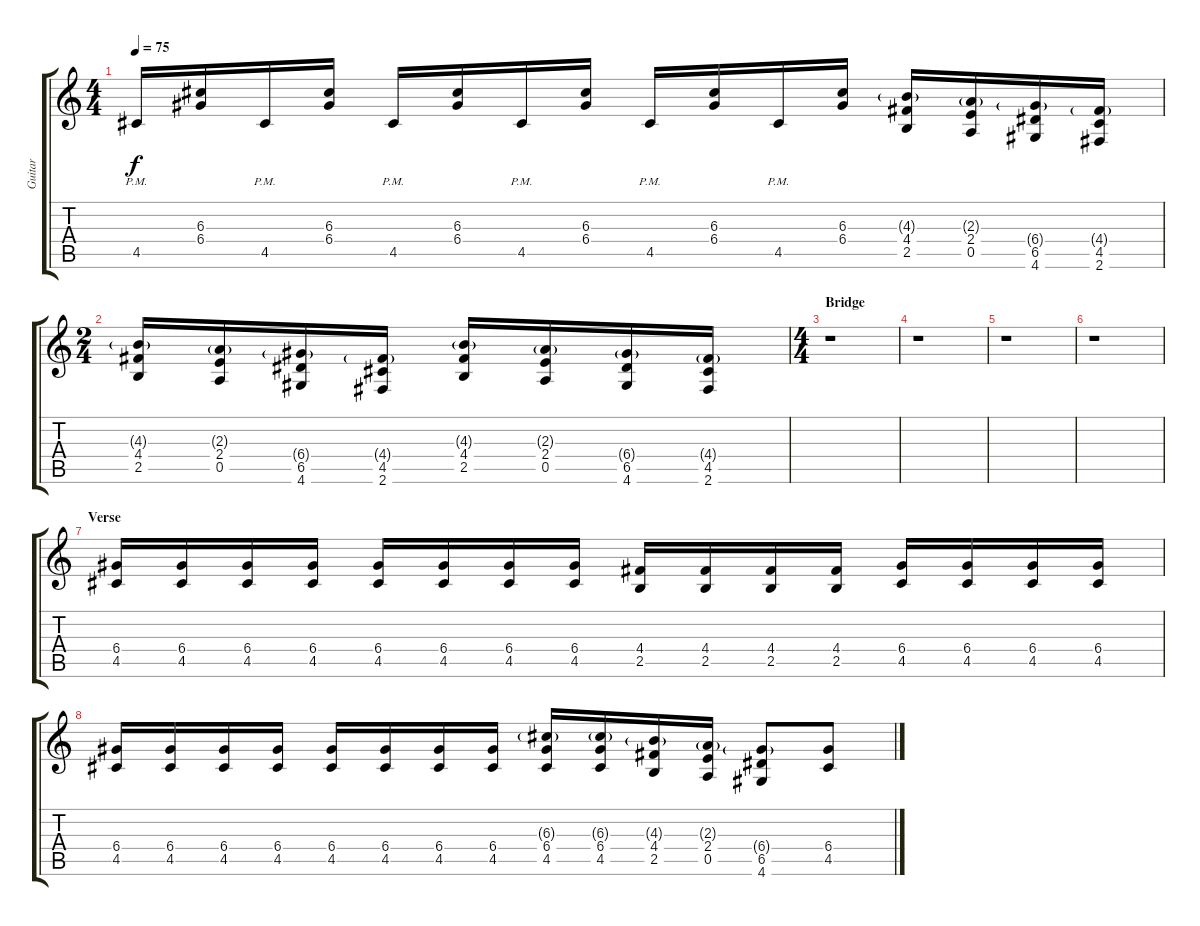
\track ("Guitar" "Guitar") {instrument distortionguitar}
\staff {score tabs}
\tuning (E4 B3 G3 D3 A2 E2) {hide}
\ts (4 4)
\tempo 75
\clef g2
\ks c
4.5{pm}.16{dy f} (6.3 6.4).16 4.5{pm}.16 (6.3 6.4).16 4.5{pm}.16 (6.3 6.4).16 4.5{pm}.16 (6.3 6.4).16 4.5{pm}.16 (6.3 6.4).16 4.5{pm}.16 (6.3 6.4).16 (4.3{g} 4.4 2.5).16 (2.3{g} 2.4 0.5).16 (6.4{g} 6.5 4.6).16 (4.4{g} 4.5 2.6).16 |
\ts (2 4)
(4.3{g} 4.4 2.5).16 (2.3{g} 2.4 0.5).16 (6.4{g} 6.5 4.6).16 (4.4{g} 4.5 2.6).16 (4.3{g} 4.4 2.5).16 (2.3{g} 2.4 0.5).16 (6.4{g} 6.5 4.6).16 (4.4{g} 4.5 2.6).16 |
\ts (4 4)
\section ("" "Bridge")
r.1 |
r.1 |
r.1 |
r.1 |
\section ("" "Verse")
(6.4 4.5).16 (6.4 4.5).16 (6.4 4.5).16 (6.4 4.5).16 (6.4 4.5).16 (6.4 4.5).16 (6.4 4.5).16 (6.4 4.5).16 (4.4 2.5).16 (4.4 2.5).16 (4.4 2.5).16 (4.4 2.5).16 (6.4 4.5).16 (6.4 4.5).16 (6.4 4.5).16 (6.4 4.5).16 |
(6.4 4.5).16 (6.4 4.5).16 (6.4 4.5).16 (6.4 4.5).16 (6.4 4.5).16 (6.4 4.5).16 (6.4 4.5).16 (6.4 4.5).16 (6.3{g} 6.4 4.5).16 (6.3{g} 6.4 4.5).16 (4.3{g} 4.4 2.5).16 (2.3{g} 2.4 0.5).16 (6.4{g} 6.5 4.6).8 (6.4 4.5).8
